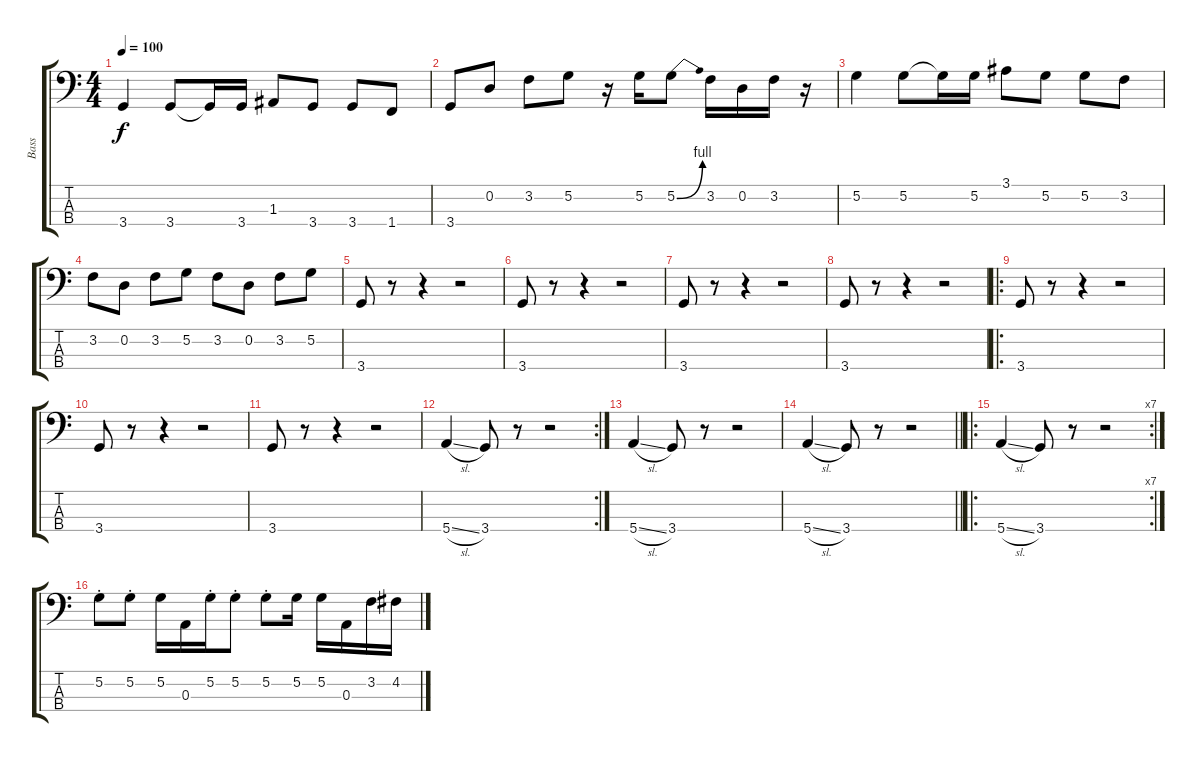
\track ("Bass" "Bass") {instrument electricbasspick}
\staff {score tabs}
\tuning (G2 D2 A1 E1) {hide}
\ts (4 4)
\tempo 100
\clef f4
\ks c
3.4.4{dy f} 3.4.8 3.4{t}.16 3.4.16 1.3.8 3.4.8 3.4.8 1.4.8 |
3.4.8 0.2.8 3.2.8 5.2.8 r.16 5.2.16 5.2{be (bend 0 0 60 4)}.8 3.2.16 0.2.16 3.2.16 r.16 |
5.2.4 5.2.8 5.2{t}.16 5.2.16 3.1.8 5.2.8 5.2.8 3.2.8 |
3.2.8 0.2.8 3.2.8 5.2.8 3.2.8 0.2.8 3.2.8 5.2.8 |
3.4.8 r.8 r.4 r.2 |
3.4.8 r.8 r.4 r.2 |
3.4.8 r.8 r.4 r.2 |
3.4.8 r.8 r.4 r.2 |
\ro
3.4.8 r.8 r.4 r.2 |
3.4.8 r.8 r.4 r.2 |
3.4.8 r.8 r.4 r.2 |
\rc 2
5.4{sl}.4 3.4.8 r.8 r.2 |
5.4{sl}.4 3.4.8 r.8 r.2 |
\barLineRight lightlight
5.4{sl}.4 3.4.8 r.8 r.2 |
\ro
\rc 7
5.4{sl}.4 3.4.8 r.8 r.2 |
5.2{st}.8 5.2{st}.8 5.2.16 0.3.16 5.2{st}.16 5.2{st}.8 5.2{st}.8 5.2.16 5.2.16 0.3.16 3.2.16 4.2.16
